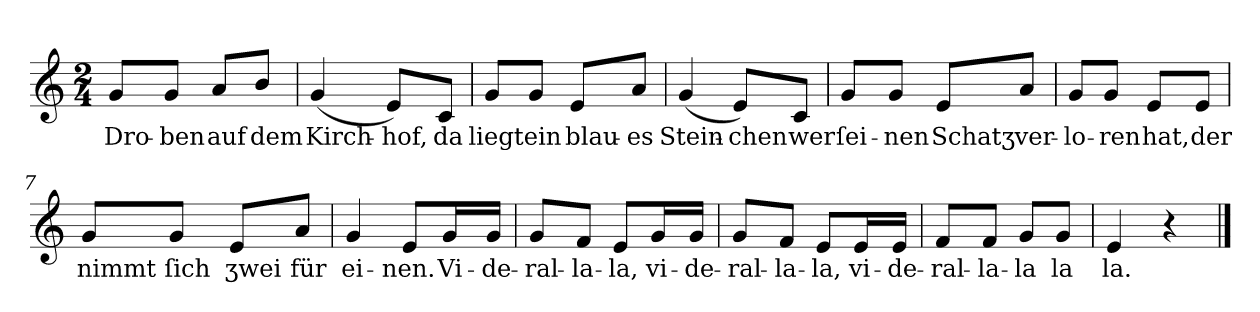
**kern	**text
*part1	*part1
*staff1	*staff1
*clefG2	*
*k[]	*
*C:	*
*M2/4	*
=1	=1
8g/L	Dro-
8g/J	-ben
8a/L	auf
8b/J	dem
=2	=2
(4g	Kirch-
8e/L)	-hof,
8c/J	da
=3	=3
8g/L	liegt
8g/J	ein
8e/L	blau-
8a/J	-es
=4	=4
(4g	Stein-
8e/L)	-chen
8c/J	wer
=5	=5
8g/L	ſei-
8g/J	-nen
8e/L	Schatʒ
8a/J	ver-
=6	=6
8g/L	-lo-
8g/J	-ren
8e/L	hat,
8e/J	der
=7	=7
8g/L	nimmt
8g/J	ſich
8e/L	ʒwei
8a/J	für
=8	=8
4g	ei-
8e/L	-nen.
16g/L	Vi-
16g/JJ	-de-
=9	=9
8g/L	-ral-
8f/J	-la-
8e/L	-la,
16g/L	vi-
16g/JJ	-de-
=10	=10
8g/L	-ral-
8f/J	-la-
8e/L	-la,
16e/L	vi-
16e/JJ	-de-
=11	=11
8f/L	-ral-
8f/J	-la-
8g/L	-la
8g/J	-la
=12	=12
4e	-la.
4r	.
==	==
*-	*-
